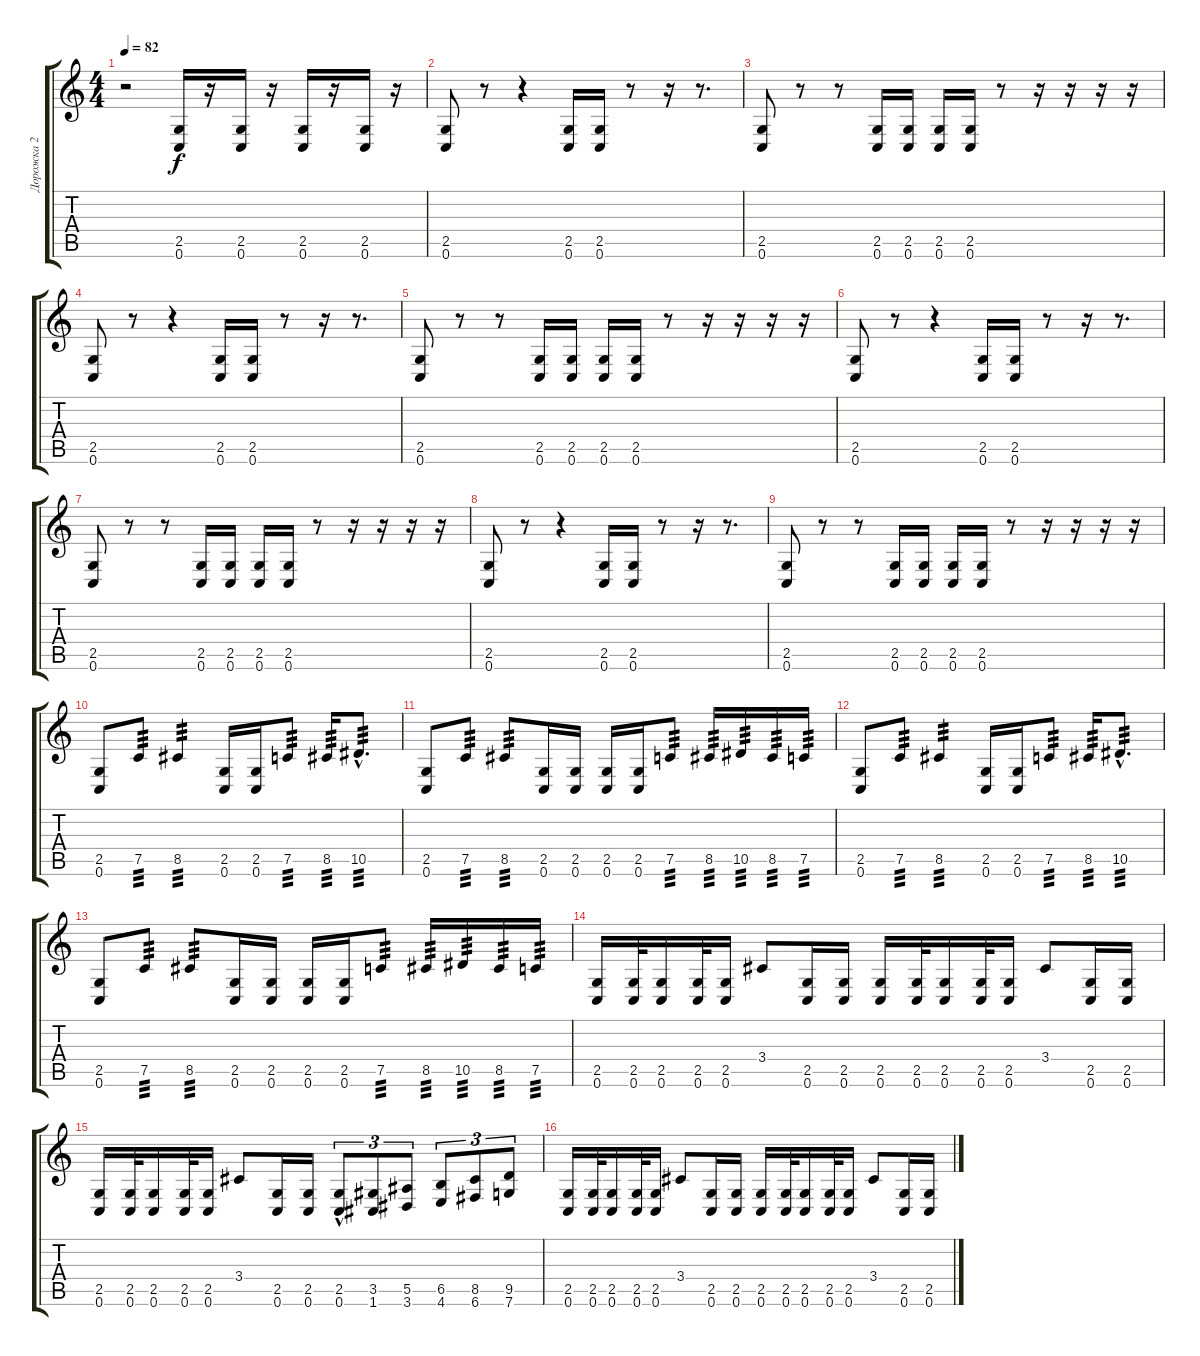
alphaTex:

\track ("Дорожка 2" "Дорожка 2") {instrument distortionguitar}
\staff {score tabs}
\tuning (C4 G3 Eb3 Bb2 F2 C2) {hide}
\ts (4 4)
\tempo 82
\clef g2
\ks c
r.2{dy f instrument distortionguitar} (2.5 0.6).16 r.16 (2.5 0.6).16 r.16 (2.5 0.6).16 r.16 (2.5 0.6).16 r.16 |
(2.5 0.6).8 r.8 r.4 (2.5 0.6).16 (2.5 0.6).16 r.8 r.16 r.8{d} |
(2.5 0.6).8 r.8 r.8 (2.5 0.6).16 (2.5 0.6).16 (2.5 0.6).16 (2.5 0.6).16 r.8 r.16 r.16 r.16 r.16 |
(2.5 0.6).8 r.8 r.4 (2.5 0.6).16 (2.5 0.6).16 r.8 r.16 r.8{d} |
(2.5 0.6).8 r.8 r.8 (2.5 0.6).16 (2.5 0.6).16 (2.5 0.6).16 (2.5 0.6).16 r.8 r.16 r.16 r.16 r.16 |
(2.5 0.6).8 r.8 r.4 (2.5 0.6).16 (2.5 0.6).16 r.8 r.16 r.8{d} |
(2.5 0.6).8 r.8 r.8 (2.5 0.6).16 (2.5 0.6).16 (2.5 0.6).16 (2.5 0.6).16 r.8 r.16 r.16 r.16 r.16 |
(2.5 0.6).8 r.8 r.4 (2.5 0.6).16 (2.5 0.6).16 r.8 r.16 r.8{d} |
(2.5 0.6).8 r.8 r.8 (2.5 0.6).16 (2.5 0.6).16 (2.5 0.6).16 (2.5 0.6).16 r.8 r.16 r.16 r.16 r.16 |
(2.5 0.6).8 7.5.8{tp 3} 8.5.4{tp 3} (2.5 0.6).16 (2.5 0.6).16 7.5.8{tp 3} 8.5.16{tp 3} 10.5{hac}.8{d tp 3} |
(2.5 0.6).8 7.5.8{tp 3} 8.5.8{tp 3} (2.5 0.6).16 (2.5 0.6).16 (2.5 0.6).16 (2.5 0.6).16 7.5.8{tp 3} 8.5.16{tp 3} 10.5.16{tp 3} 8.5.16{tp 3} 7.5.16{tp 3} |
(2.5 0.6).8 7.5.8{tp 3} 8.5.4{tp 3} (2.5 0.6).16 (2.5 0.6).16 7.5.8{tp 3} 8.5.16{tp 3} 10.5{hac}.8{d tp 3} |
(2.5 0.6).8 7.5.8{tp 3} 8.5.8{tp 3} (2.5 0.6).16 (2.5 0.6).16 (2.5 0.6).16 (2.5 0.6).16 7.5.8{tp 3} 8.5.16{tp 3} 10.5.16{tp 3} 8.5.16{tp 3} 7.5.16{tp 3} |
(2.5 0.6).16 (2.5 0.6).32 (2.5 0.6).16 (2.5 0.6).32 (2.5 0.6).16 3.4.8 (2.5 0.6).16 (2.5 0.6).16 (2.5 0.6).16 (2.5 0.6).32 (2.5 0.6).16 (2.5 0.6).32 (2.5 0.6).16 3.4.8 (2.5 0.6).16 (2.5 0.6).16 |
(2.5 0.6).16 (2.5 0.6).32 (2.5 0.6).16 (2.5 0.6).32 (2.5 0.6).16 3.4.8 (2.5 0.6).16 (2.5 0.6).16 (2.5 0.6{hac}).8{tu (3 2)} (3.5 1.6).8{tu (3 2)} (5.5 3.6).8{tu (3 2)} (6.5 4.6).8{tu (3 2)} (8.5 6.6).8{tu (3 2)} (9.5 7.6).8{tu (3 2)} |
(2.5 0.6).16 (2.5 0.6).32 (2.5 0.6).16 (2.5 0.6).32 (2.5 0.6).16 3.4.8 (2.5 0.6).16 (2.5 0.6).16 (2.5 0.6).16 (2.5 0.6).32 (2.5 0.6).16 (2.5 0.6).32 (2.5 0.6).16 3.4.8 (2.5 0.6).16 (2.5 0.6).16
